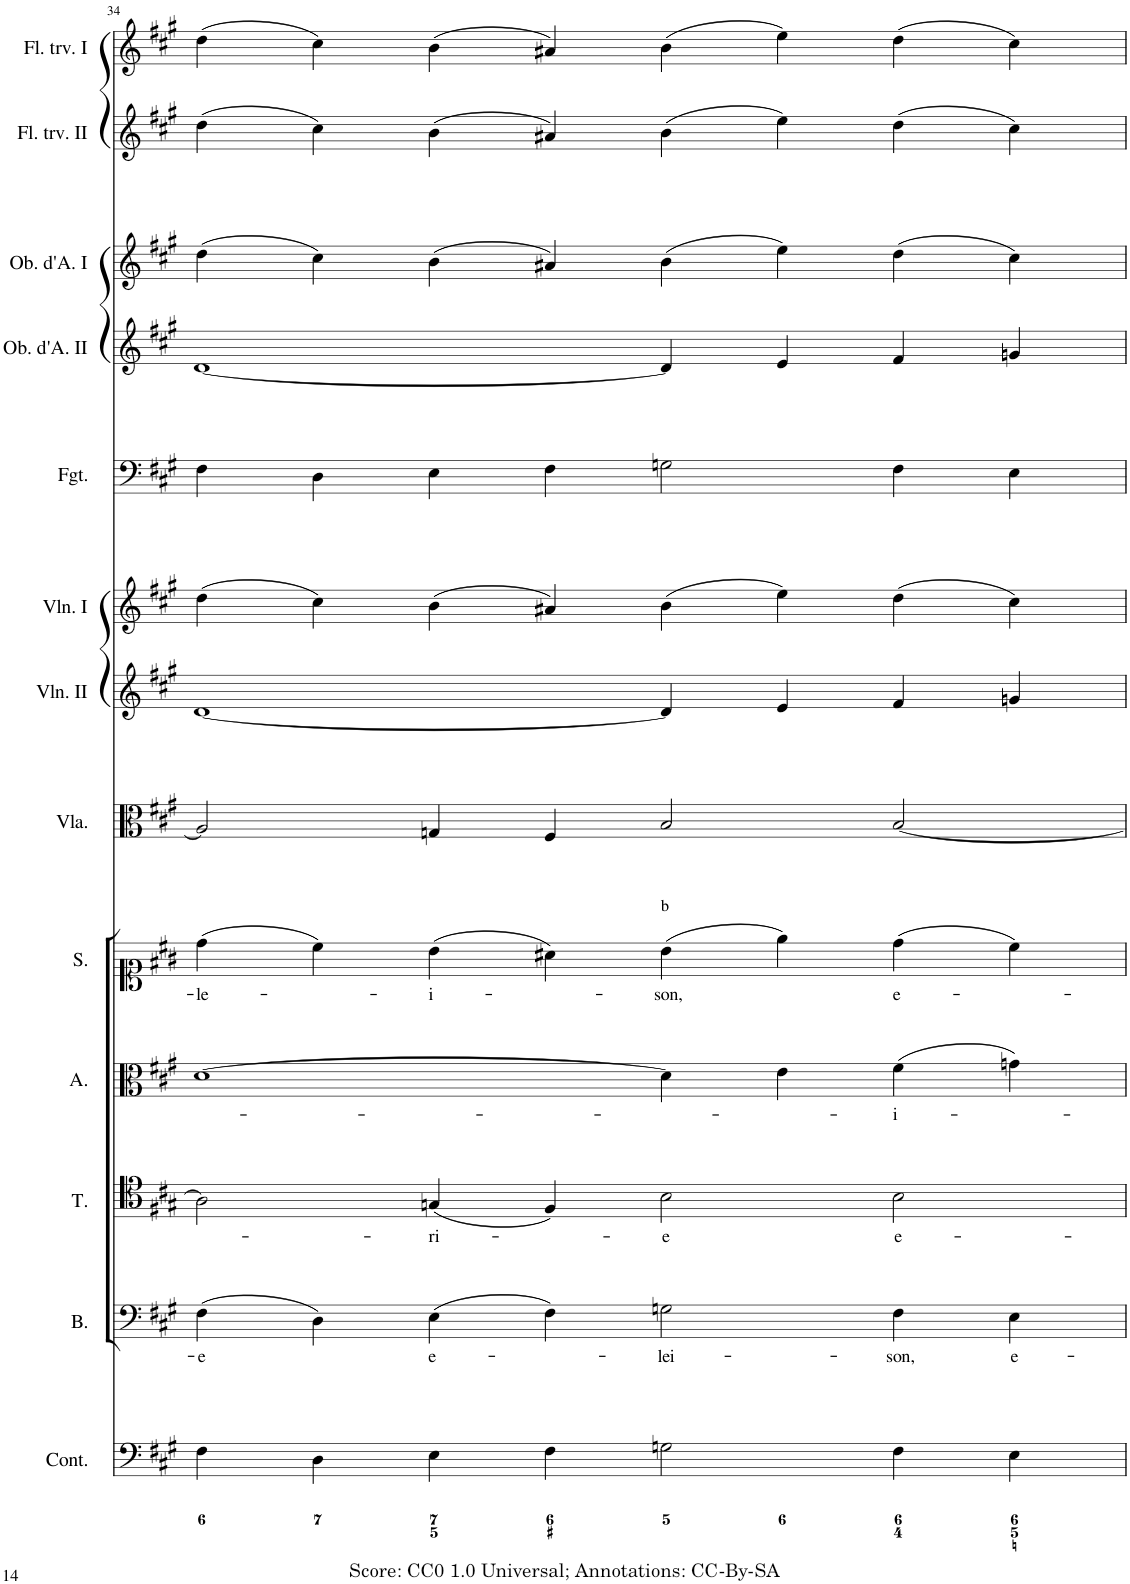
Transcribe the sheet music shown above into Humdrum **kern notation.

**kern	**kern	**text	**kern	**text	**kern	**text	**kern	**text	**kern	**kern	**kern	**kern	**kern	**kern	**kern	**kern
*part13	*part12	*part12	*part11	*part11	*part10	*part10	*part9	*part9	*part8	*part7	*part6	*part5	*part4	*part3	*part2	*part1
*staff13	*staff12	*staff12	*staff11	*staff11	*staff10	*staff10	*staff9	*staff9	*staff8	*staff7	*staff6	*staff5	*staff4	*staff3	*staff2	*staff1
*I"Continuo	*I"Basso	*	*I"Tenore	*	*I"Alto	*	*I"Soprano	*	*I"Viola	*I"Violino II	*I"Violino I	*I"Fagotti	*I"Oboe d'Amore II	*I"Oboe d'Amore I	*I"Flauto traverso II	*I"Flauto traverso I
*I'Cont.	*I'B.	*	*I'T.	*	*I'A.	*	*I'S.	*	*I'Vla.	*I'Vln. II	*I'Vln. I	*I'Fgt.	*I'Ob. d'A. II	*I'Ob. d'A. I	*I'Fl. trv. II	*I'Fl. trv. I
!!LO:PB:g=z
*clefF4	*clefF4	*	*clefC4	*	*clefC3	*	*clefC1	*	*clefC3	*clefG2	*clefG2	*clefF4	*clefG2	*clefG2	*clefG2	*clefG2
*k[f#c#g#]	*k[f#c#g#]	*	*k[f#c#g#]	*	*k[f#c#g#]	*	*k[f#c#g#]	*	*k[f#c#g#]	*k[f#c#g#]	*k[f#c#g#]	*k[f#c#g#]	*k[f#c#g#]	*k[f#c#g#]	*k[f#c#g#]	*k[f#c#g#]
*M4/2	*M4/2	*	*M4/2	*	*M4/2	*	*M4/2	*	*M4/2	*M4/2	*M4/2	*M4/2	*M4/2	*M4/2	*M4/2	*M4/2
*	*met(c|)	*	*met(c|)	*	*met(c|)	*	*met(c|)	*	*met(c|)	*met(c|)	*met(c|)	*met(c|)	*met(c|)	*met(c|)	*met(c|)	*met(c|)
=34	=34	=34	=34	=34	=34	=34	=34	=34	=34	=34	=34	=34	=34	=34	=34	=34
!	!	!LO:LY:b	!	!	!	!	!	!LO:LY:b	!	!	!	!	!	!	!	!
4F#\	(4F#\	-e	2A\]	.	[1d	.	(4dd\	-le-	2A/]	[1d	(4dd\	4F#\	[1d	(4dd\	(4dd\	(4dd\
4D\	4D\)	.	.	.	.	.	4cc#\)	.	.	.	4cc#\)	4D\	.	4cc#\)	4cc#\)	4cc#\)
!	!	!LO:LY:b	!	!LO:LY:b	!	!	!	!LO:LY:b	!	!	!	!	!	!	!	!
4E\	(4E\	e-	(4Gn/	-ri-	.	.	(4b\	-i-	4Gn/	.	(4b\	4E\	.	(4b\	(4b\	(4b\
4F#\	4F#\)	.	4F#/)	.	.	.	4a#X\)	.	4F#/	.	4a#X/)	4F#\	.	4a#X/)	4a#X/)	4a#X/)
!	!	!	!	!	!	!	!LO:TX:a:t=b	!	!	!	!	!	!	!	!	!
!	!	!LO:LY:b	!	!LO:LY:b	!	!	!	!LO:LY:b	!	!	!	!	!	!	!	!
2Gn\	2Gn\	-lei-	2B\	-e	4d\]	.	(4b\	-son,	2B/	4d/]	(4b\	2Gn\	4d/]	(4b\	(4b\	(4b\
.	.	.	.	.	4e\	.	4ee\)	.	.	4e/	4ee\)	.	4e/	4ee\)	4ee\)	4ee\)
!	!	!LO:LY:b	!	!LO:LY:b	!	!LO:LY:b	!	!LO:LY:b	!	!	!	!	!	!	!	!
4F#\	4F#\	-son,	2B\	e-	(4f#\	-i-	(4dd\	e-	[2B/	4f#/	(4dd\	4F#\	4f#/	(4dd\	(4dd\	(4dd\
!	!	!LO:LY:b	!	!	!	!	!	!	!	!	!	!	!	!	!	!
4E\	4E\	e-	.	.	4gn\)	.	4cc#\)	.	.	4gn/	4cc#\)	4E\	4gn/	4cc#\)	4cc#\)	4cc#\)
=	=	=	=	=	=	=	=	=	=	=	=	=	=	=	=	=
*-	*-	*-	*-	*-	*-	*-	*-	*-	*-	*-	*-	*-	*-	*-	*-	*-
